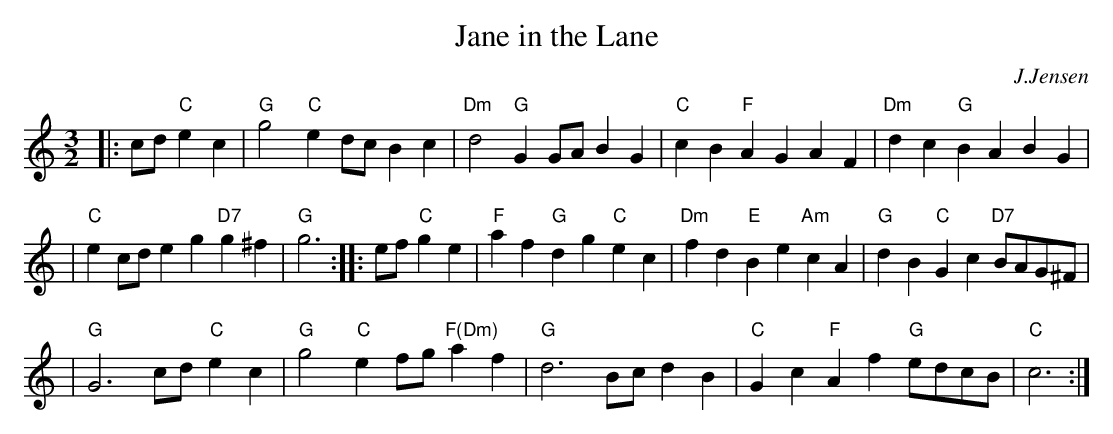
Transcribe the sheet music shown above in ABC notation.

X:1
T: Jane in the Lane
C: J.Jensen
M: 3/2
L: 1/8
K: C
|: cd "C"e2c2 \
| "G"g4 "C"e2dc B2c2 | "Dm"d4 "G"G2GA B2G2 \
| "C"c2B2 "F"A2G2 A2F2 | "Dm"d2c2 "G"B2A2 B2G2 |
| "C"e2cd e2g2 "D7"g2^f2 | "G"g6 :: ef "C"g2e2 \
| "F"a2f2 "G"d2g2 "C"e2c2 | "Dm"f2d2 "E"B2e2 "Am"c2A2 \
| "G"d2B2 "C"G2c2 "D7"BAG^F |
| "G"G6 cd "C"e2c2 \
| "G"g4 "C"e2fg "F(Dm)"a2f2 | "G"d6 Bc d2B2 \
| "C"G2c2 "F"A2f2 "G"edcB | "C"c6 :|
